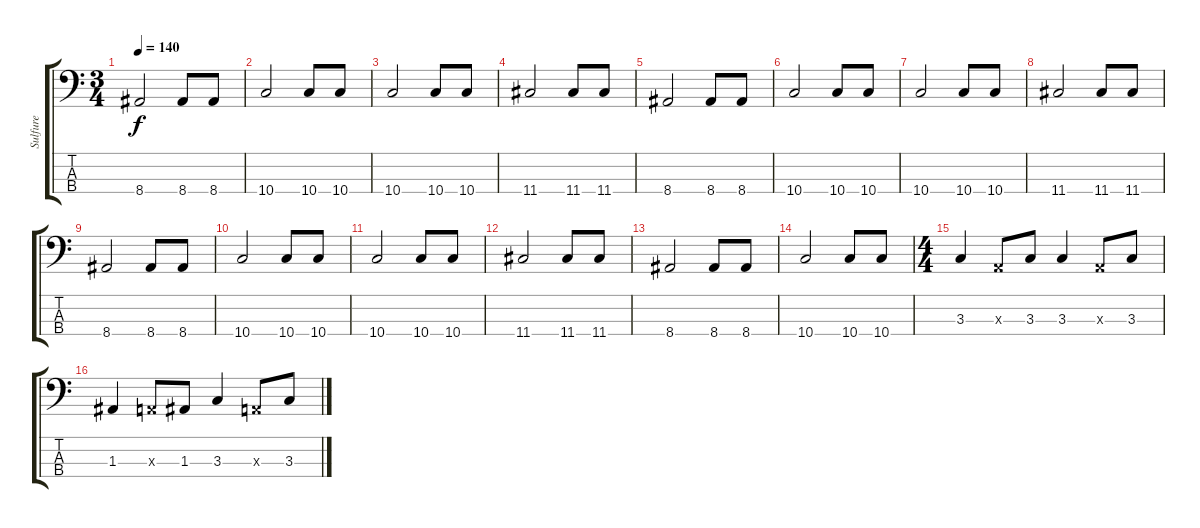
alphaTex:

\track ("Sulfure" "Sulfure") {instrument electricbasspick}
\staff {score tabs}
\tuning (G2 D2 A1 D1) {hide}
\ts (3 4)
\tempo 140
\clef f4
\ks c
8.4.2{dy f} 8.4.8 8.4.8 |
10.4.2 10.4.8 10.4.8 |
10.4.2 10.4.8 10.4.8 |
11.4.2 11.4.8 11.4.8 |
8.4.2 8.4.8 8.4.8 |
10.4.2 10.4.8 10.4.8 |
10.4.2 10.4.8 10.4.8 |
11.4.2 11.4.8 11.4.8 |
8.4.2 8.4.8 8.4.8 |
10.4.2 10.4.8 10.4.8 |
10.4.2 10.4.8 10.4.8 |
11.4.2 11.4.8 11.4.8 |
8.4.2 8.4.8 8.4.8 |
10.4.2 10.4.8 10.4.8 |
\ts (4 4)
3.3.4 0.3{x}.8 3.3.8 3.3.4 0.3{x}.8 3.3.8 |
1.3.4 0.3{x}.8 1.3.8 3.3.4 0.3{x}.8 3.3.8
